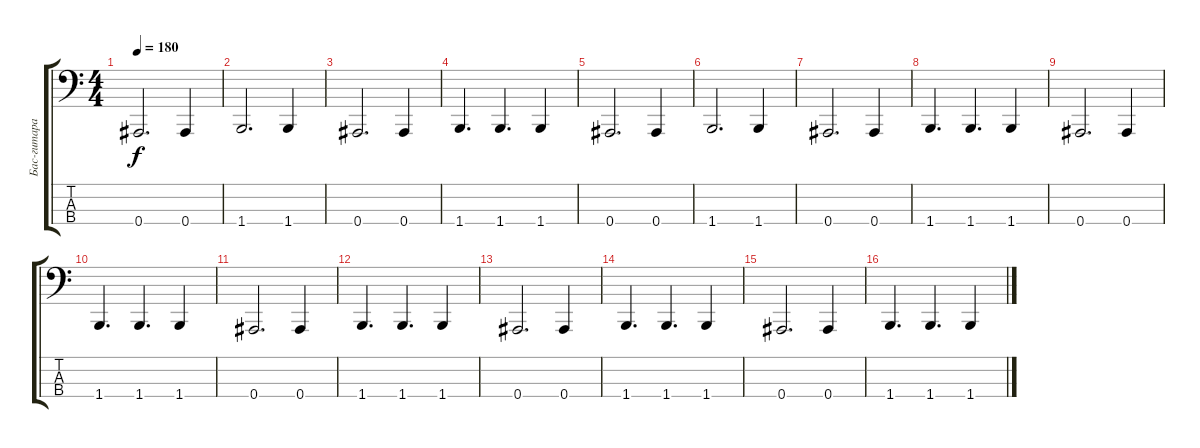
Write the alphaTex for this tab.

\track ("Бас-гитара" "Бас-гитара") {instrument electricbassfinger}
\staff {score tabs}
\tuning (Eb2 Bb1 F1 Bb0) {hide}
\ts (4 4)
\tempo 180
\clef f4
\ks c
0.4.2{d dy f} 0.4.4 |
1.4.2{d} 1.4.4 |
0.4.2{d} 0.4.4 |
1.4.4{d} 1.4.4{d} 1.4.4 |
0.4.2{d} 0.4.4 |
1.4.2{d} 1.4.4 |
0.4.2{d} 0.4.4 |
1.4.4{d} 1.4.4{d} 1.4.4 |
0.4.2{d} 0.4.4 |
1.4.4{d} 1.4.4{d} 1.4.4 |
0.4.2{d} 0.4.4 |
1.4.4{d} 1.4.4{d} 1.4.4 |
0.4.2{d} 0.4.4 |
1.4.4{d} 1.4.4{d} 1.4.4 |
0.4.2{d} 0.4.4 |
1.4.4{d} 1.4.4{d} 1.4.4
